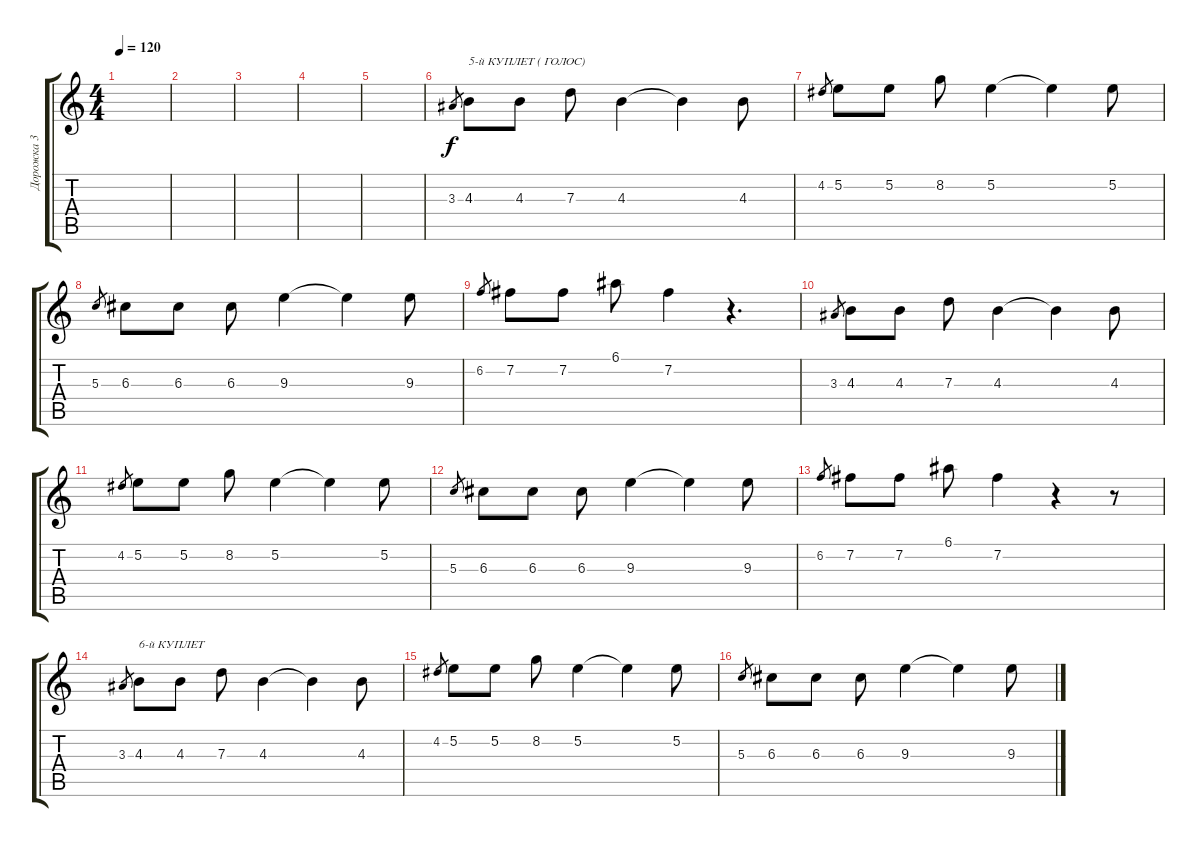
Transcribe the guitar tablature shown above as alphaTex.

\track ("Дорожка 3" "Дорожка 3") {instrument acousticguitarsteel}
\staff {score tabs}
\tuning (E4 B3 G3 D3 A2 E2) {hide}
\ts (4 4)
\tempo 120
\clef g2
\ks c
|
|
|
|
|
3.3.8{gr} 4.3.8{txt "5-й КУПЛЕТ ( ГОЛОС)"} 4.3.8 7.3.8 4.3.4 4.3{t}.4 4.3.8 |
4.2.8{gr} 5.2.8 5.2.8 8.2.8 5.2.4 5.2{t}.4 5.2.8 |
5.3.8{gr} 6.3.8 6.3.8 6.3.8 9.3.4 9.3{t}.4 9.3.8 |
6.2.8{gr} 7.2.8 7.2.8 6.1.8 7.2.4 r.4{d} |
3.3.8{gr} 4.3.8 4.3.8 7.3.8 4.3.4 4.3{t}.4 4.3.8 |
4.2.8{gr} 5.2.8 5.2.8 8.2.8 5.2.4 5.2{t}.4 5.2.8 |
5.3.8{gr} 6.3.8 6.3.8 6.3.8 9.3.4 9.3{t}.4 9.3.8 |
6.2.8{gr} 7.2.8 7.2.8 6.1.8 7.2.4 r.4 r.8 |
3.3.8{gr} 4.3.8{txt "6-й КУПЛЕТ"} 4.3.8 7.3.8 4.3.4 4.3{t}.4 4.3.8 |
4.2.8{gr} 5.2.8 5.2.8 8.2.8 5.2.4 5.2{t}.4 5.2.8 |
5.3.8{gr} 6.3.8 6.3.8 6.3.8 9.3.4 9.3{t}.4 9.3.8
